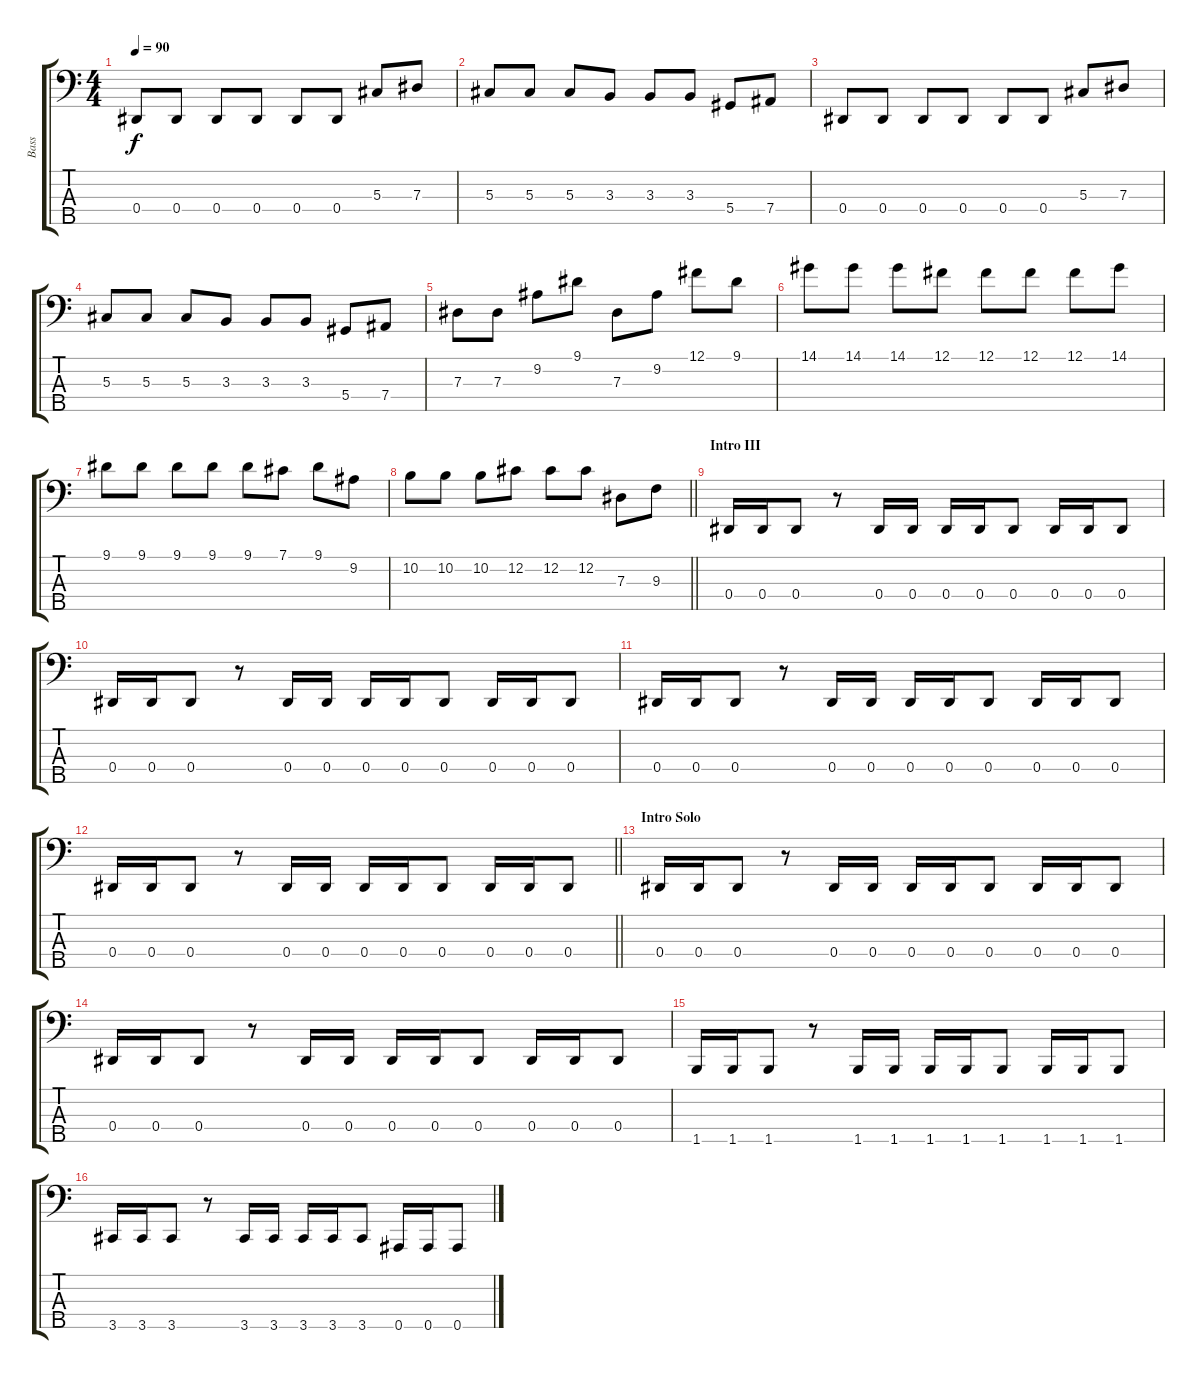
\track ("Bass" "Bass") {instrument electricbassfinger}
\staff {score tabs}
\tuning (Gb2 Db2 Ab1 Eb1 Bb0) {hide}
\ts (4 4)
\tempo 90
\clef f4
\ks c
0.4.8{dy f} 0.4.8 0.4.8 0.4.8 0.4.8 0.4.8 5.3.8 7.3.8 |
5.3.8 5.3.8 5.3.8 3.3.8 3.3.8 3.3.8 5.4.8 7.4.8 |
0.4.8 0.4.8 0.4.8 0.4.8 0.4.8 0.4.8 5.3.8 7.3.8 |
5.3.8 5.3.8 5.3.8 3.3.8 3.3.8 3.3.8 5.4.8 7.4.8 |
7.3.8 7.3.8 9.2.8 9.1.8 7.3.8 9.2.8 12.1.8 9.1.8 |
14.1.8 14.1.8 14.1.8 12.1.8 12.1.8 12.1.8 12.1.8 14.1.8 |
9.1.8 9.1.8 9.1.8 9.1.8 9.1.8 7.1.8 9.1.8 9.2.8 |
\barLineRight lightlight
10.2.8 10.2.8 10.2.8 12.2.8 12.2.8 12.2.8 7.3.8 9.3.8 |
\section ("" "Intro III")
0.4.16 0.4.16 0.4.8 r.8 0.4.16 0.4.16 0.4.16 0.4.16 0.4.8 0.4.16 0.4.16 0.4.8 |
0.4.16 0.4.16 0.4.8 r.8 0.4.16 0.4.16 0.4.16 0.4.16 0.4.8 0.4.16 0.4.16 0.4.8 |
0.4.16 0.4.16 0.4.8 r.8 0.4.16 0.4.16 0.4.16 0.4.16 0.4.8 0.4.16 0.4.16 0.4.8 |
\barLineRight lightlight
0.4.16 0.4.16 0.4.8 r.8 0.4.16 0.4.16 0.4.16 0.4.16 0.4.8 0.4.16 0.4.16 0.4.8 |
\section ("" "Intro Solo")
0.4.16 0.4.16 0.4.8 r.8 0.4.16 0.4.16 0.4.16 0.4.16 0.4.8 0.4.16 0.4.16 0.4.8 |
0.4.16 0.4.16 0.4.8 r.8 0.4.16 0.4.16 0.4.16 0.4.16 0.4.8 0.4.16 0.4.16 0.4.8 |
1.5.16 1.5.16 1.5.8 r.8 1.5.16 1.5.16 1.5.16 1.5.16 1.5.8 1.5.16 1.5.16 1.5.8 |
3.5.16 3.5.16 3.5.8 r.8 3.5.16 3.5.16 3.5.16 3.5.16 3.5.8 0.5.16 0.5.16 0.5.8
